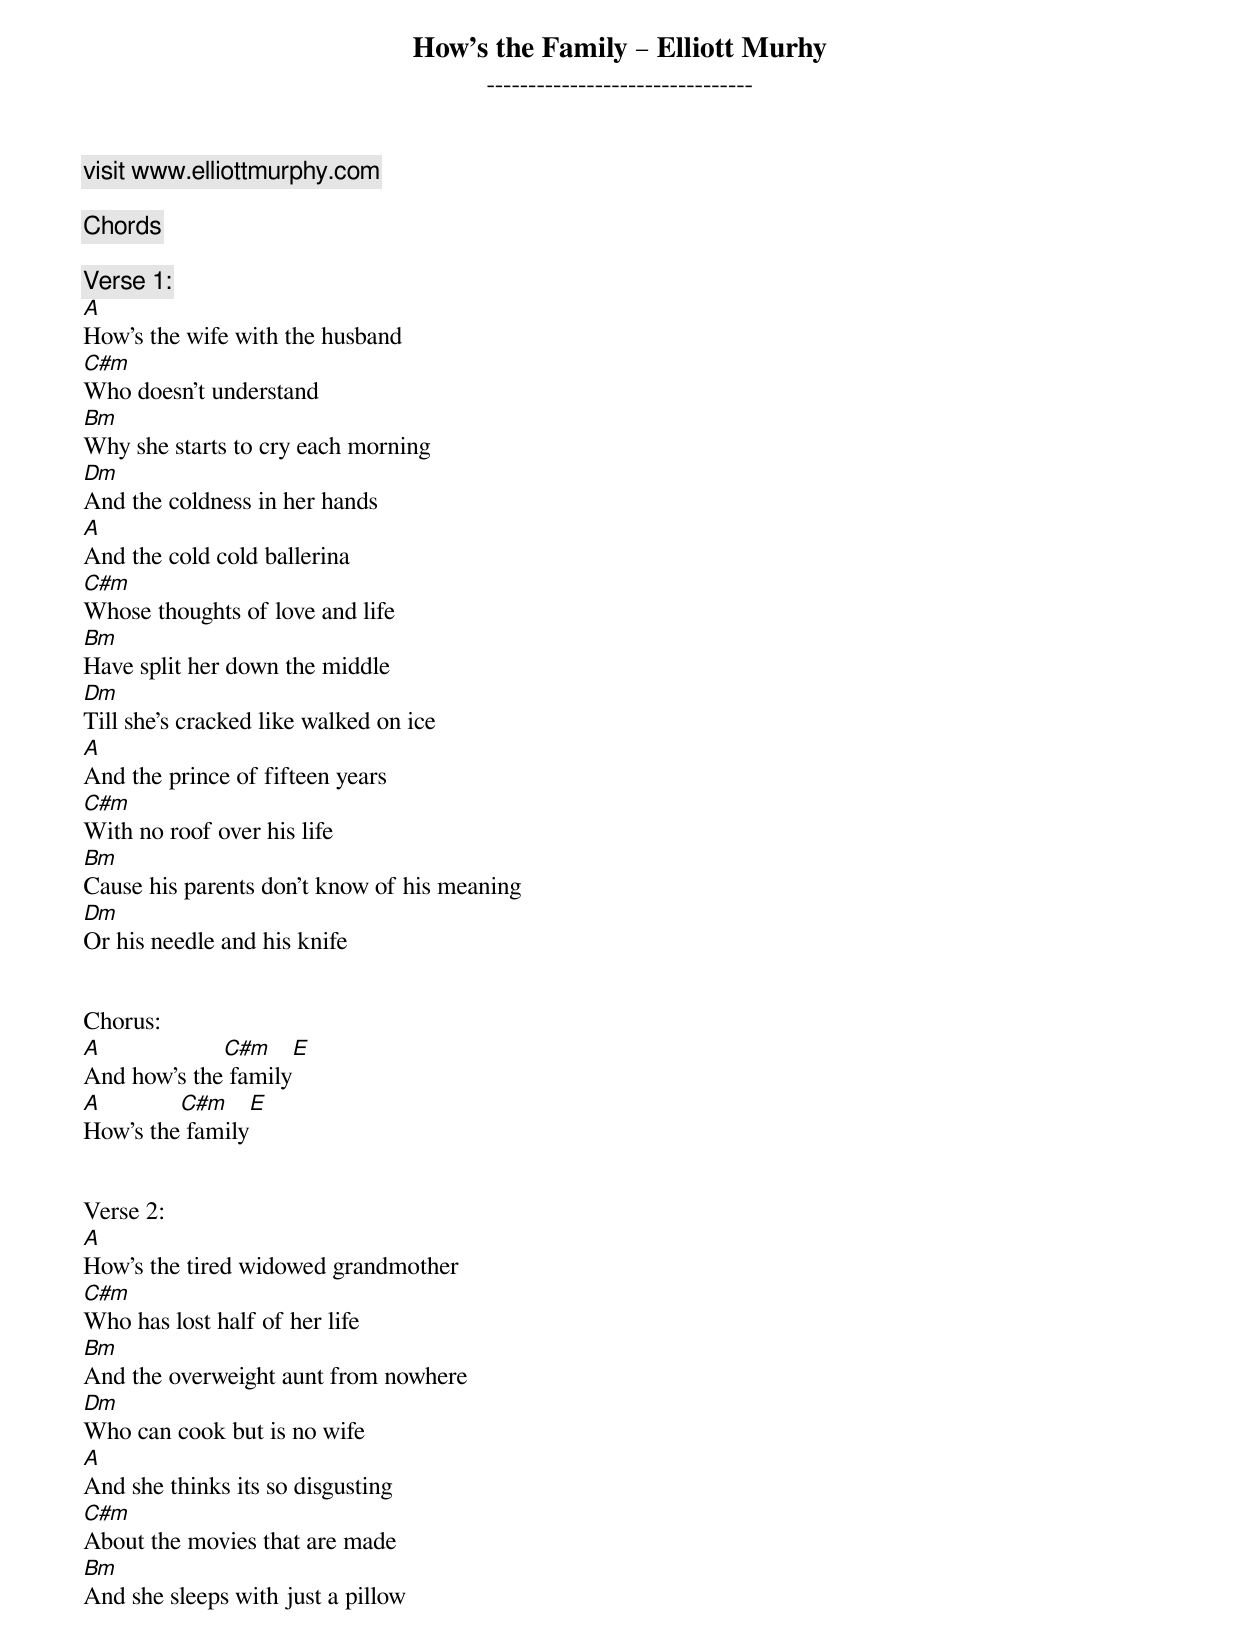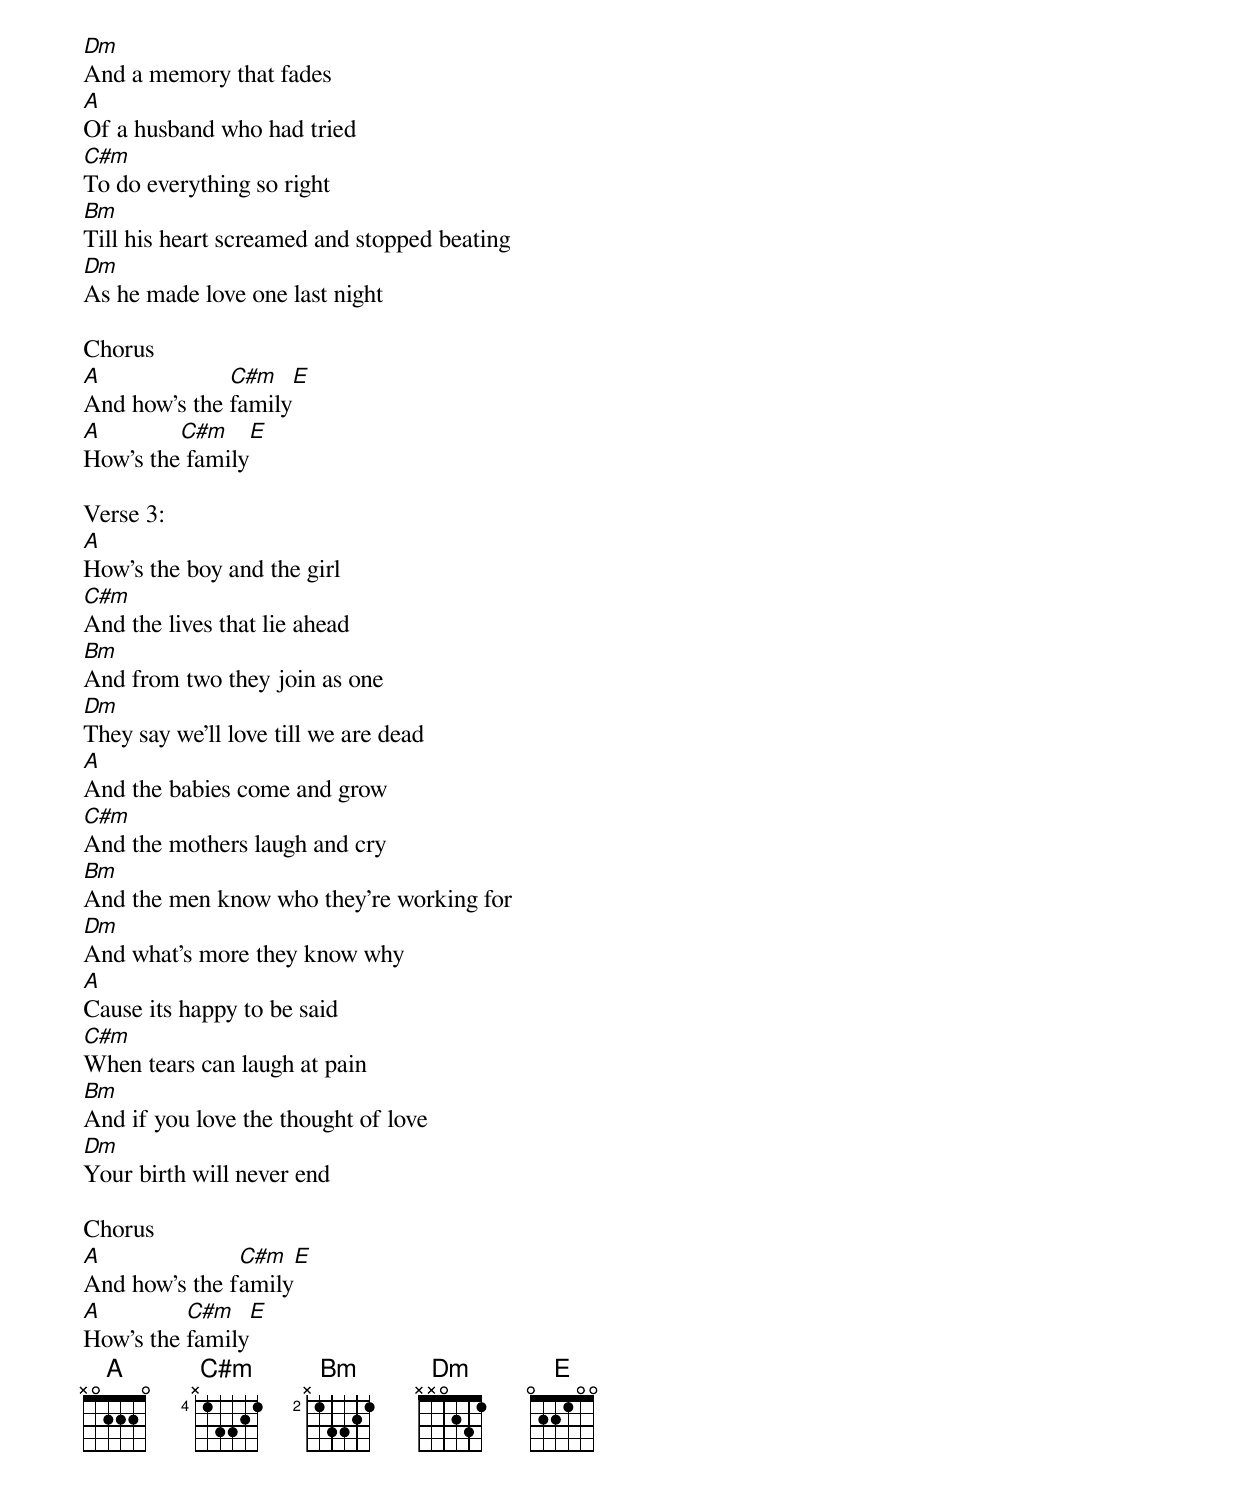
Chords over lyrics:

How’s the Family – Elliott Murhy
--------------------------------
visit www.elliottmurphy.com

Chords
A(barré): xx7655
C#m: x46654
Bm:   x24432
Dm: xx0231 or x57765

Verse 1:
A
How's the wife with the husband
C#m
Who doesn't understand
Bm
Why she starts to cry each morning
Dm
And the coldness in her hands
A
And the cold cold ballerina
C#m
Whose thoughts of love and life
Bm
Have split her down the middle
Dm
Till she's cracked like walked on ice
A
And the prince of fifteen years
C#m
With no roof over his life
Bm
Cause his parents don't know of his meaning
Dm
Or his needle and his knife


Chorus:
A            C#m    E
And how's the family
A        C#m    E
How's the family


Verse 2:
A
How's the tired widowed grandmother
C#m
Who has lost half of her life
Bm
And the overweight aunt from nowhere
Dm
Who can cook but is no wife
A
And she thinks its so disgusting
C#m
About the movies that are made
Bm
And she sleeps with just a pillow
Dm
And a memory that fades
A
Of a husband who had tried
C#m
To do everything so right
Bm
Till his heart screamed and stopped beating
Dm
As he made love one last night

Chorus
A             C#m    E
And how's the family
A        C#m     E
How's the family

Verse 3:
A
How's the boy and the girl
C#m
And the lives that lie ahead
Bm
And from two they join as one
Dm
They say we'll love till we are dead
A
And the babies come and grow
C#m
And the mothers laugh and cry
Bm
And the men know who they're working for
Dm
And what's more they know why
A
Cause its happy to be said
C#m
When tears can laugh at pain
Bm
And if you love the thought of love
Dm
Your birth will never end

Chorus
A              C#m    E
And how's the family
A         C#m     E
How's the family
